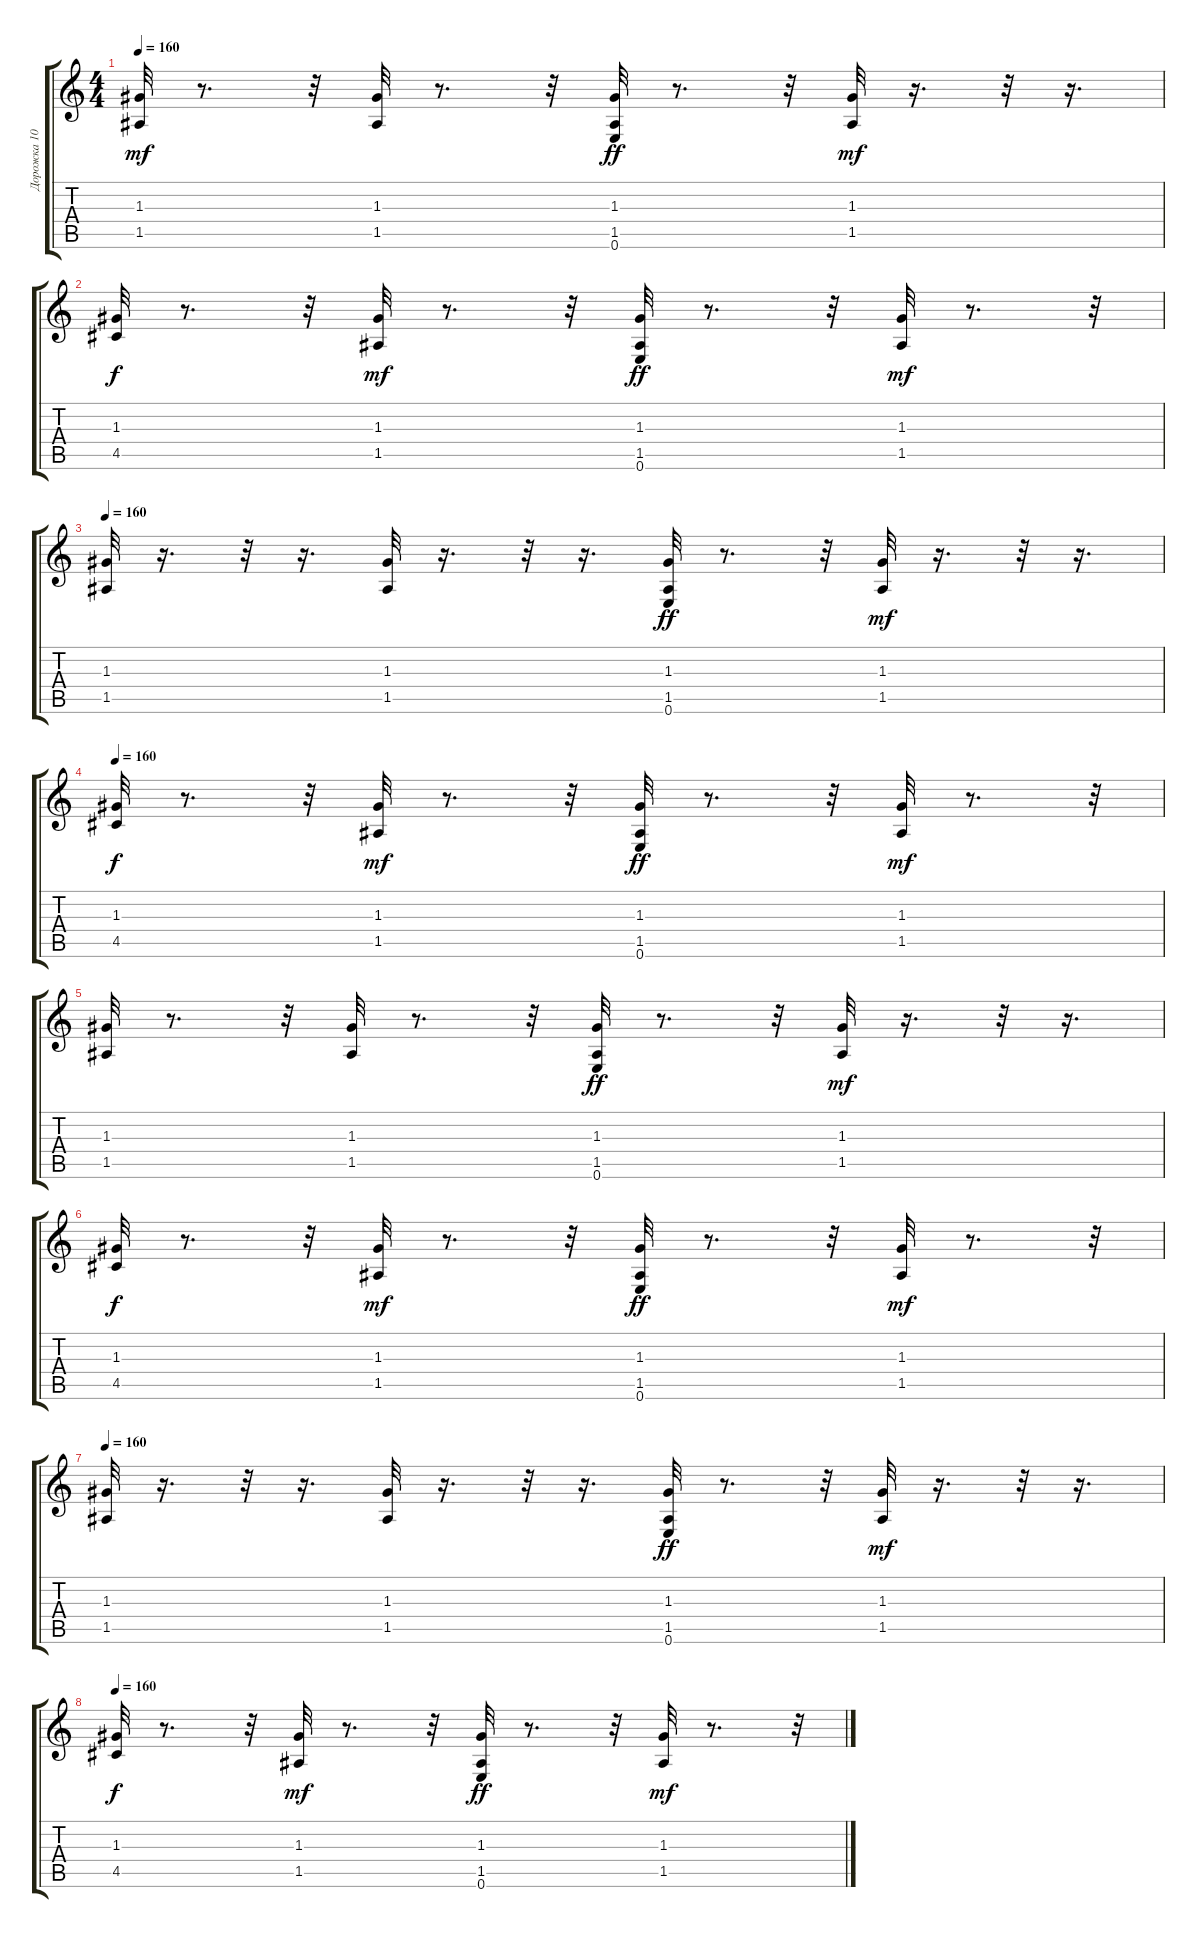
\track ("Дорожка 10" "Дорожка 10") {instrument acousticguitarnylon}
\staff {score tabs}
\tuning (E4 B3 G3 D3 A2 E2) {hide}
\ts (4 4)
\tempo 160
\clef g2
\ks c
(1.3 1.5).32{dy mf} r.8{d} r.32 (1.3 1.5).32 r.8{d} r.32 (1.3 1.5 0.6).32{dy ff} r.8{d} r.32 (1.3 1.5).32{dy mf} r.16{d} r.32 r.16{d} |
(1.3 4.5).32{dy f} r.8{d} r.32 (1.3 1.5).32{dy mf} r.8{d} r.32 (1.3 1.5 0.6).32{dy ff} r.8{d} r.32 (1.3 1.5).32{dy mf} r.8{d} r.32 |
\tempo 160
(1.3 1.5).32 r.16{d} r.32 r.16{d} (1.3 1.5).32 r.16{d} r.32 r.16{d} (1.3 1.5 0.6).32{dy ff} r.8{d} r.32 (1.3 1.5).32{dy mf} r.16{d} r.32 r.16{d} |
\tempo 160
(1.3 4.5).32{dy f} r.8{d} r.32 (1.3 1.5).32{dy mf} r.8{d} r.32 (1.3 1.5 0.6).32{dy ff} r.8{d} r.32 (1.3 1.5).32{dy mf} r.8{d} r.32 |
(1.3 1.5).32 r.8{d} r.32 (1.3 1.5).32 r.8{d} r.32 (1.3 1.5 0.6).32{dy ff} r.8{d} r.32 (1.3 1.5).32{dy mf} r.16{d} r.32 r.16{d} |
(1.3 4.5).32{dy f} r.8{d} r.32 (1.3 1.5).32{dy mf} r.8{d} r.32 (1.3 1.5 0.6).32{dy ff} r.8{d} r.32 (1.3 1.5).32{dy mf} r.8{d} r.32 |
\tempo 160
(1.3 1.5).32 r.16{d} r.32 r.16{d} (1.3 1.5).32 r.16{d} r.32 r.16{d} (1.3 1.5 0.6).32{dy ff} r.8{d} r.32 (1.3 1.5).32{dy mf} r.16{d} r.32 r.16{d} |
\tempo 160
(1.3 4.5).32{dy f} r.8{d} r.32 (1.3 1.5).32{dy mf} r.8{d} r.32 (1.3 1.5 0.6).32{dy ff} r.8{d} r.32 (1.3 1.5).32{dy mf} r.8{d} r.32
